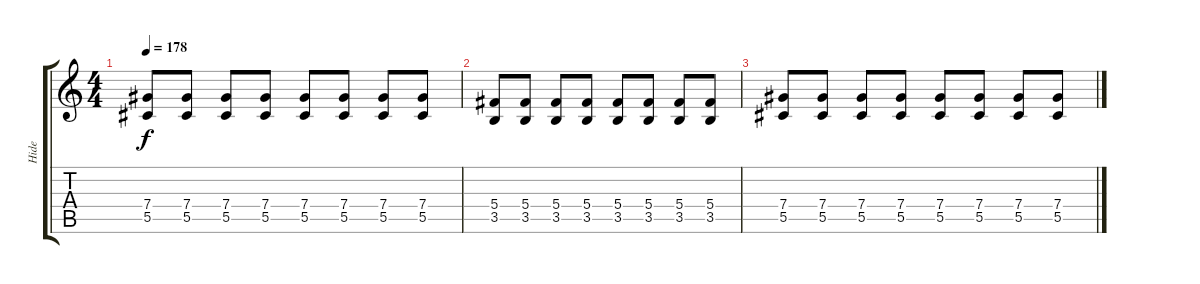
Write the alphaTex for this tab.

\track ("Hide" "Hide") {instrument distortionguitar}
\staff {score tabs}
\tuning (Eb4 Bb3 Gb3 Db3 Ab2 Eb2) {hide}
\ts (4 4)
\tempo 178
\clef g2
\ks c
(7.4 5.5).8{dy f} (7.4 5.5).8 (7.4 5.5).8 (7.4 5.5).8 (7.4 5.5).8 (7.4 5.5).8 (7.4 5.5).8 (7.4 5.5).8 |
(5.4 3.5).8 (5.4 3.5).8 (5.4 3.5).8 (5.4 3.5).8 (5.4 3.5).8 (5.4 3.5).8 (5.4 3.5).8 (5.4 3.5).8 |
(7.4 5.5).8 (7.4 5.5).8 (7.4 5.5).8 (7.4 5.5).8 (7.4 5.5).8 (7.4 5.5).8 (7.4 5.5).8 (7.4 5.5).8
